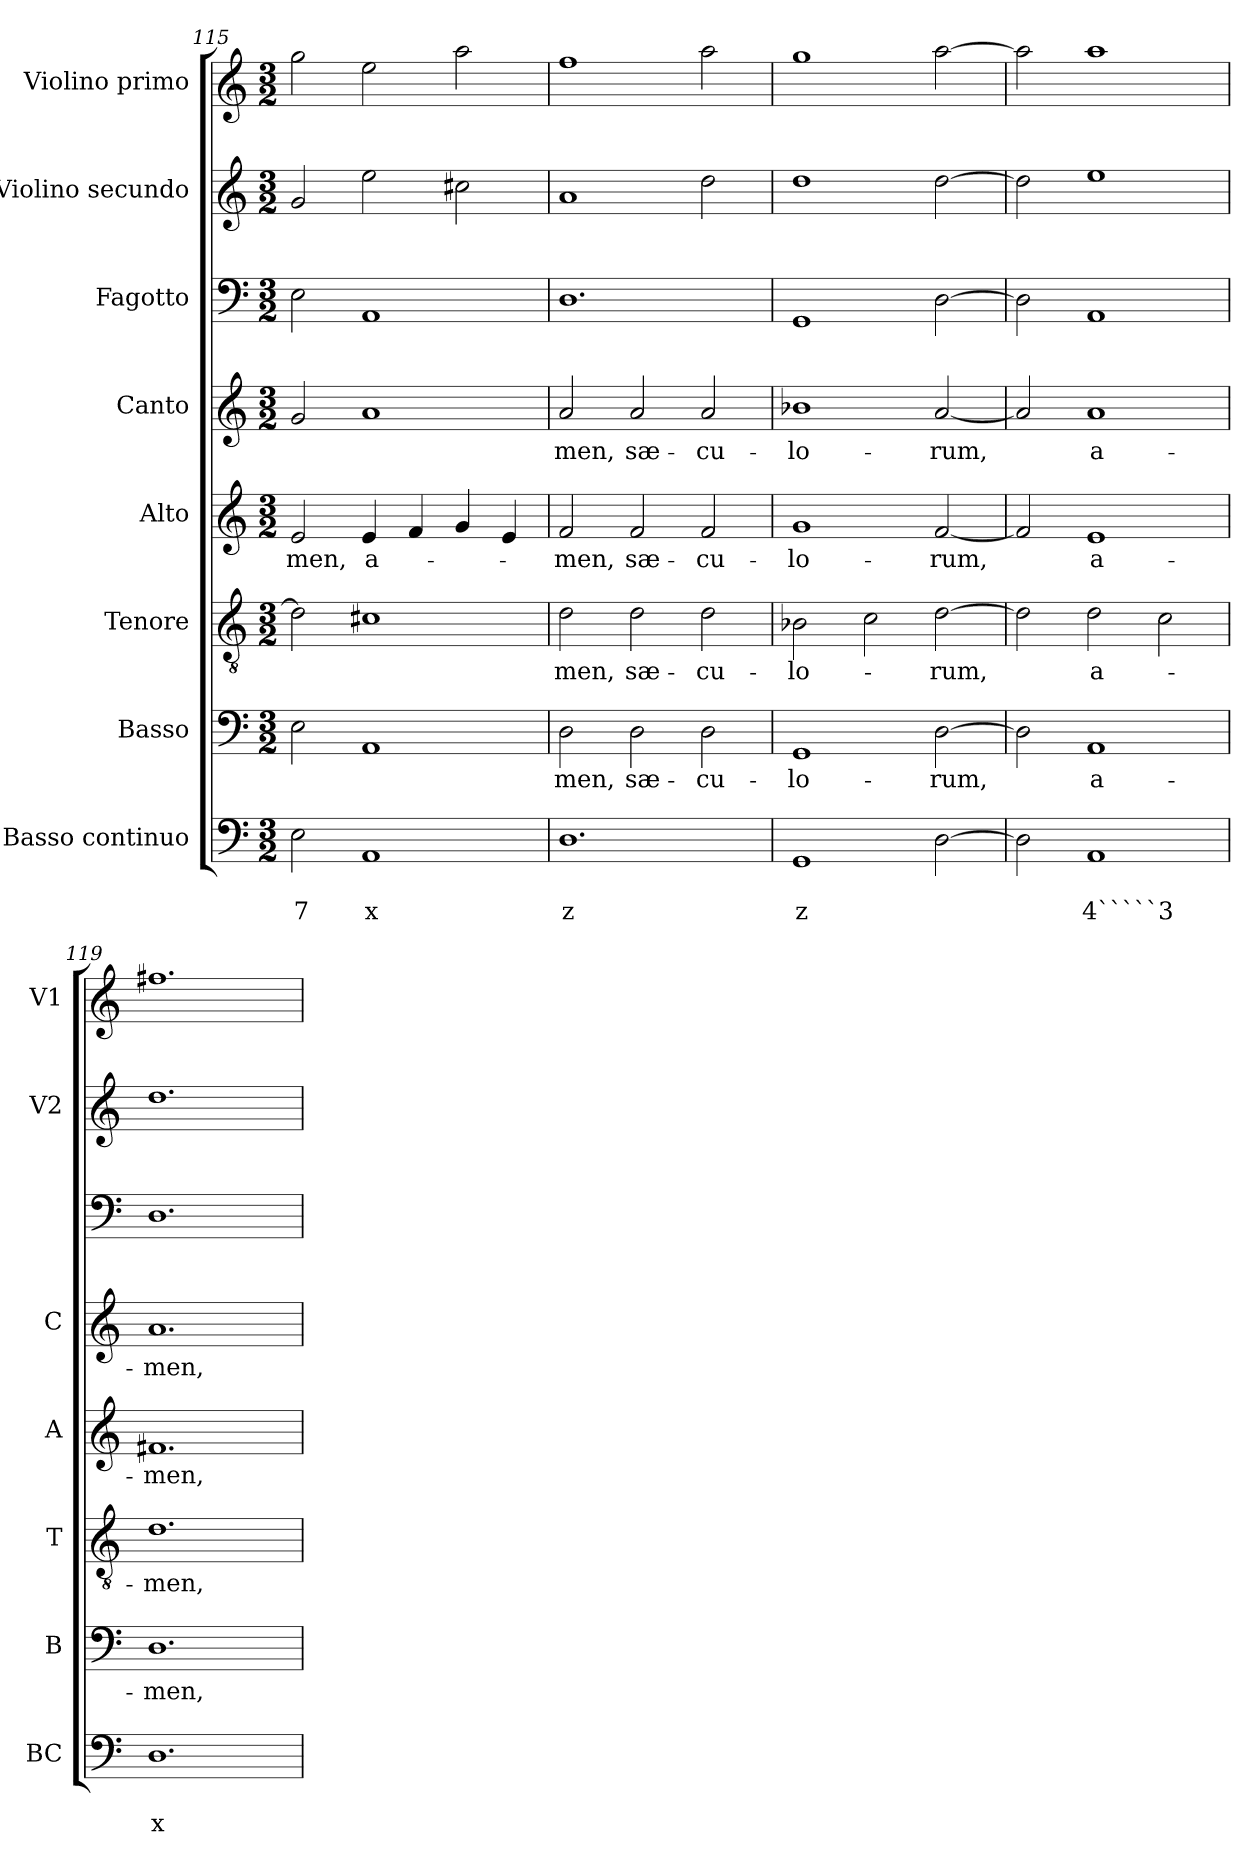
**kern	**text	**text	**kern	**text	**kern	**text	**kern	**text	**kern	**text	**kern	**kern	**kern
*part8	*part8	*part8	*part7	*part7	*part6	*part6	*part5	*part5	*part4	*part4	*part3	*part2	*part1
*staff8	*staff8	*staff8	*staff7	*staff7	*staff6	*staff6	*staff5	*staff5	*staff4	*staff4	*staff3	*staff2	*staff1
*I"Basso continuo	*	*	*I"Basso	*	*I"Tenore	*	*I"Alto	*	*I"Canto	*	*I"Fagotto	*I"Violino secundo	*I"Violino primo
*I'BC	*	*	*I'B	*	*I'T	*	*I'A	*	*I'C	*	*	*I'V2	*I'V1
*clefF4	*	*	*clefF4	*	*clefGv2	*	*clefG2	*	*clefG2	*	*clefF4	*clefG2	*clefG2
*k[]	*	*	*k[]	*	*k[]	*	*k[]	*	*k[]	*	*k[]	*k[]	*k[]
*C:	*	*	*C:	*	*C:	*	*C:	*	*C:	*	*C:	*C:	*C:
*M3/2	*	*	*M3/2	*	*M3/2	*	*M3/2	*	*M3/2	*	*M3/2	*M3/2	*M3/2
=115	=115	=115	=115	=115	=115	=115	=115	=115	=115	=115	=115	=115	=115
!	!	!LO:LY:b	!	!	!	!	!	!LO:LY:b	!	!	!	!	!
2E\	.	7	2E\	.	2d\]	.	2e/	-men,	2g/	.	2E\	2g/	2gg\
!	!	!LO:LY:b	!	!	!	!	!	!LO:LY:b	!	!	!	!	!
1AA	.	x	1AA	.	1c#X	.	4e/	a-	1a	.	1AA	2ee\	2ee\
.	.	.	.	.	.	.	4f/	.	.	.	.	.	.
.	.	.	.	.	.	.	4g/	.	.	.	.	2cc#X\	2aa\
.	.	.	.	.	.	.	4e/	.	.	.	.	.	.
!!LO:PB:g=z
=116	=116	=116	=116	=116	=116	=116	=116	=116	=116	=116	=116	=116	=116
!	!	!LO:LY:b	!	!LO:LY:b	!	!LO:LY:b	!	!LO:LY:b	!	!LO:LY:b	!	!	!
1.D	.	z	2D\	-men,	2d\	-men,	2f/	-men,	2a/	-men,	1.D	1a	1ff
!	!	!	!	!LO:LY:b	!	!LO:LY:b	!	!LO:LY:b	!	!LO:LY:b	!	!	!
.	.	.	2D\	sæ-	2d\	sæ-	2f/	sæ-	2a/	sæ-	.	.	.
!	!	!	!	!LO:LY:b	!	!LO:LY:b	!	!LO:LY:b	!	!LO:LY:b	!	!	!
.	.	.	2D\	-cu-	2d\	-cu-	2f/	-cu-	2a/	-cu-	.	2dd\	2aa\
=117	=117	=117	=117	=117	=117	=117	=117	=117	=117	=117	=117	=117	=117
!	!	!LO:LY:b	!	!LO:LY:b	!	!LO:LY:b	!	!LO:LY:b	!	!LO:LY:b	!	!	!
1GG	.	z	1GG	-lo-	2B-X\	-lo-	1g	-lo-	1b-X	-lo-	1GG	1dd	1gg
.	.	.	.	.	2c\	.	.	.	.	.	.	.	.
!	!	!	!	!LO:LY:b	!	!LO:LY:b	!	!LO:LY:b	!	!LO:LY:b	!	!	!
[2D\	.	.	[2D\	-rum,	[2d\	-rum,	[2f/	-rum,	[2a/	-rum,	[2D\	[2dd\	[2aa\
=118	=118	=118	=118	=118	=118	=118	=118	=118	=118	=118	=118	=118	=118
2D\]	.	.	2D\]	.	2d\]	.	2f/]	.	2a/]	.	2D\]	2dd\]	2aa\]
!	!	!LO:LY:b	!	!LO:LY:b	!	!LO:LY:b	!	!LO:LY:b	!	!LO:LY:b	!	!	!
1AA	.	4`````3	1AA	a-	2d\	a-	1e	a-	1a	a-	1AA	1ee	1aa
.	.	.	.	.	2c\	.	.	.	.	.	.	.	.
=119	=119	=119	=119	=119	=119	=119	=119	=119	=119	=119	=119	=119	=119
!	!	!LO:LY:b	!	!LO:LY:b	!	!LO:LY:b	!	!LO:LY:b	!	!LO:LY:b	!	!	!
1.D	.	x	1.D	-men,	1.d	-men,	1.f#X	-men,	1.a	-men,	1.D	1.dd	1.ff#X
=	=	=	=	=	=	=	=	=	=	=	=	=	=
*-	*-	*-	*-	*-	*-	*-	*-	*-	*-	*-	*-	*-	*-
